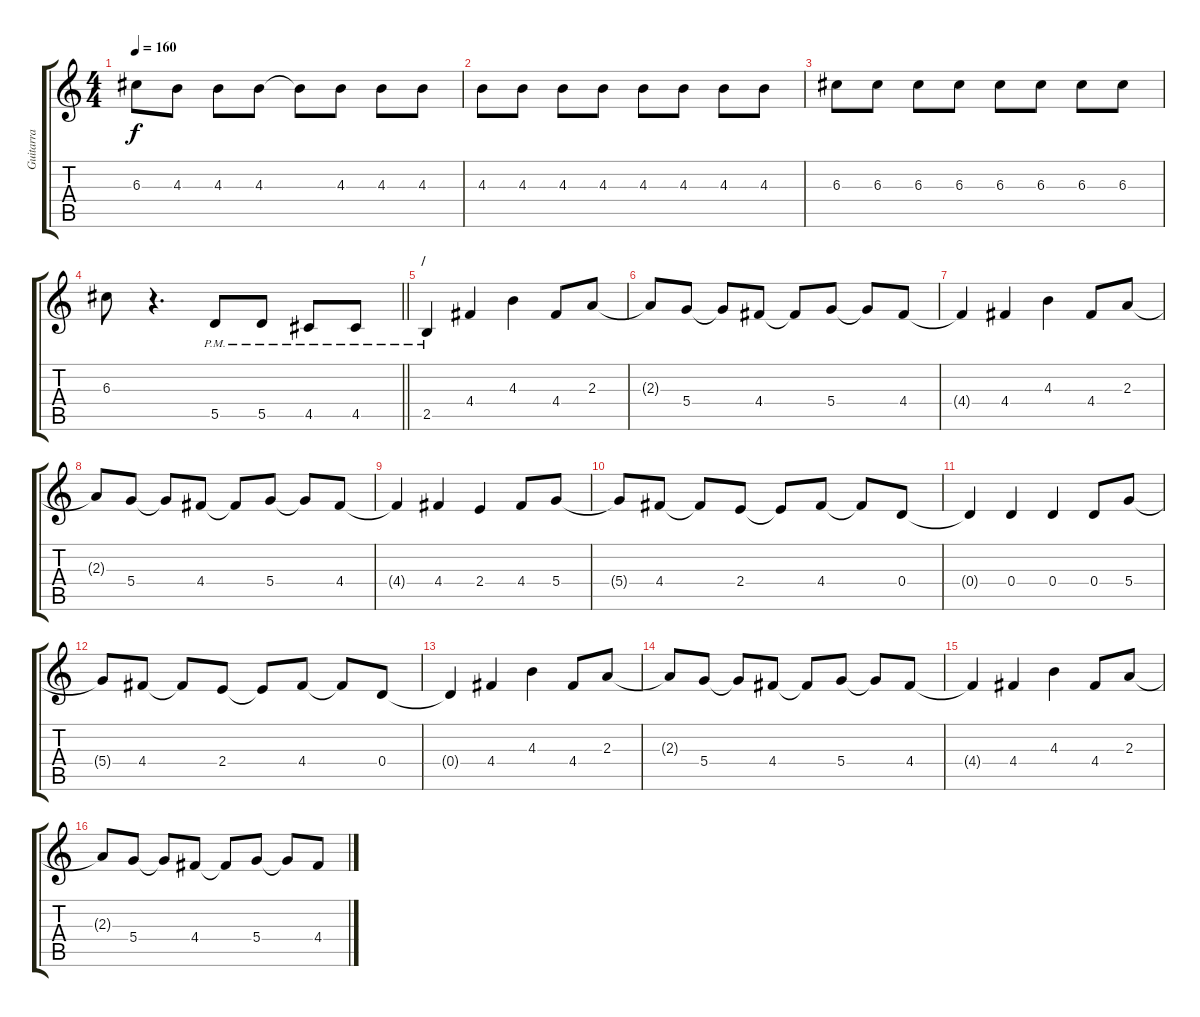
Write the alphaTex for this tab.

\track ("Guitarra" "Guitarra") {instrument overdrivenguitar}
\staff {score tabs}
\tuning (E4 B3 G3 D3 A2 E2) {hide}
\ts (4 4)
\tempo 160
\clef g2
\ks c
6.3.8{dy f} 4.3.8 4.3.8 4.3.8 4.3{t}.8 4.3.8 4.3.8 4.3.8 |
4.3.8 4.3.8 4.3.8 4.3.8 4.3.8 4.3.8 4.3.8 4.3.8 |
6.3.8 6.3.8 6.3.8 6.3.8 6.3.8 6.3.8 6.3.8 6.3.8 |
\barLineRight lightlight
6.3.8 r.4{d} 5.5{pm}.8 5.5{pm}.8 4.5{pm}.8 4.5{pm}.8 |
\section ("" "/")
2.5{pm}.4 4.4.4 4.3.4 4.4.8 2.3.8 |
2.3{t}.8 5.4.8 5.4{t}.8 4.4.8 4.4{t}.8 5.4.8 5.4{t}.8 4.4.8 |
4.4{t}.4 4.4.4 4.3.4 4.4.8 2.3.8 |
2.3{t}.8 5.4.8 5.4{t}.8 4.4.8 4.4{t}.8 5.4.8 5.4{t}.8 4.4.8 |
4.4{t}.4 4.4.4 2.4.4 4.4.8 5.4.8 |
5.4{t}.8 4.4.8 4.4{t}.8 2.4.8 2.4{t}.8 4.4.8 4.4{t}.8 0.4.8 |
0.4{t}.4 0.4.4 0.4.4 0.4.8 5.4.8 |
5.4{t}.8 4.4.8 4.4{t}.8 2.4.8 2.4{t}.8 4.4.8 4.4{t}.8 0.4.8 |
0.4{t}.4 4.4.4 4.3.4 4.4.8 2.3.8 |
2.3{t}.8 5.4.8 5.4{t}.8 4.4.8 4.4{t}.8 5.4.8 5.4{t}.8 4.4.8 |
4.4{t}.4 4.4.4 4.3.4 4.4.8 2.3.8 |
2.3{t}.8 5.4.8 5.4{t}.8 4.4.8 4.4{t}.8 5.4.8 5.4{t}.8 4.4.8
